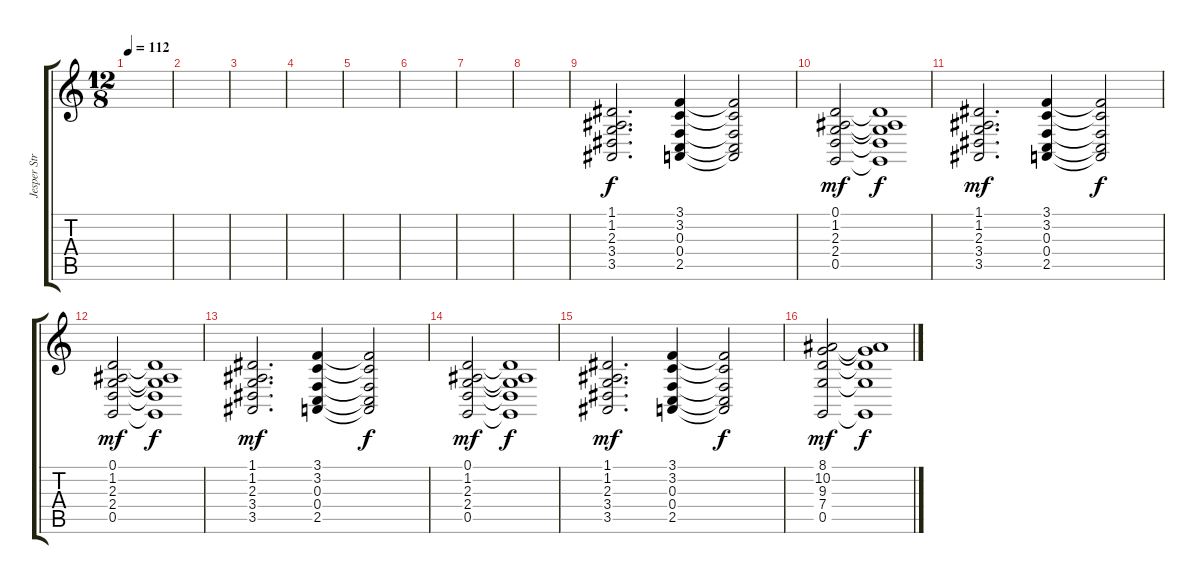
\track ("Jesper Strömblad (Keyboard)" "Jesper Str") {instrument synthstrings1}
\staff {score tabs}
\tuning (D4 A3 F3 C3 G2 D2) {hide}
\ts (12 8)
\tempo 112
\clef g2
\ks c
|
|
|
|
|
|
|
|
(1.1 1.2 2.3 3.4 3.5).2{d} (3.1 3.2 0.3 0.4 2.5).4 (3.1{t} 3.2{t} 0.3{t} 0.4{t} 2.5{t}).2{dy f} |
(0.1 1.2 2.3 2.4 0.5).2{dy mf} (0.1{t} 1.2{t} 2.3{t} 2.4{t} 0.5{t}).1{dy f} |
(1.1 1.2 2.3 3.4 3.5).2{d dy mf} (3.1 3.2 0.3 0.4 2.5).4 (3.1{t} 3.2{t} 0.3{t} 0.4{t} 2.5{t}).2{dy f} |
(0.1 1.2 2.3 2.4 0.5).2{dy mf} (0.1{t} 1.2{t} 2.3{t} 2.4{t} 0.5{t}).1{dy f} |
(1.1 1.2 2.3 3.4 3.5).2{d dy mf} (3.1 3.2 0.3 0.4 2.5).4 (3.1{t} 3.2{t} 0.3{t} 0.4{t} 2.5{t}).2{dy f} |
(0.1 1.2 2.3 2.4 0.5).2{dy mf} (0.1{t} 1.2{t} 2.3{t} 2.4{t} 0.5{t}).1{dy f} |
(1.1 1.2 2.3 3.4 3.5).2{d dy mf} (3.1 3.2 0.3 0.4 2.5).4 (3.1{t} 3.2{t} 0.3{t} 0.4{t} 2.5{t}).2{dy f} |
(8.1 10.2 9.3 7.4 0.5).2{dy mf} (8.1{t} 10.2{t} 9.3{t} 7.4{t} 0.5{t}).1{dy f}
